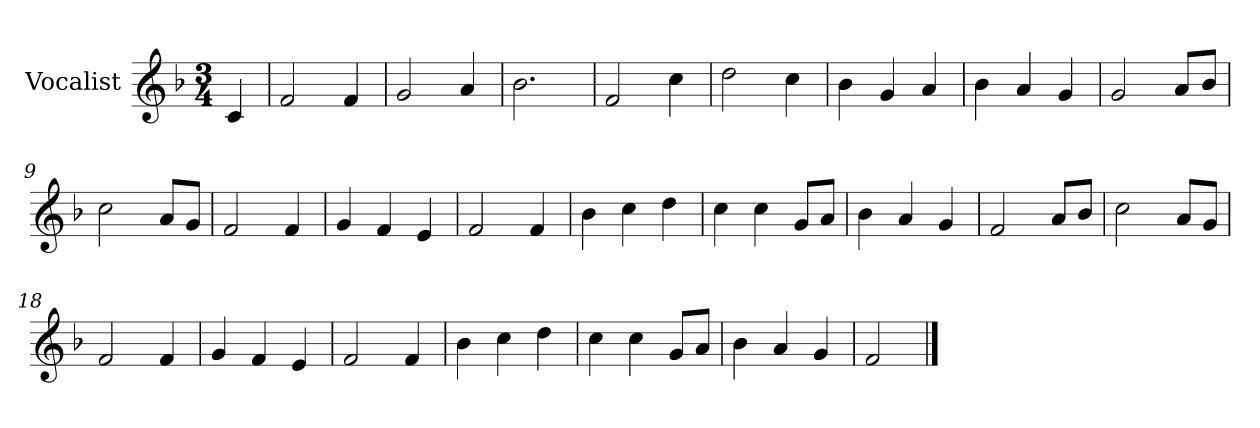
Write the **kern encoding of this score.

**kern
*part1
*staff1
*I"Vocalist
*k[b-]
*F:
*M3/4
=
4c
=1
2f
4f
=2
2g
4a
=3
2.b-
=4
2f
4cc
=5
2dd
4cc
=6
4b-
4g
4a
=7
4b-
4a
4g
=8
2g
8aL
8b-J
=9
2cc
8aL
8gJ
=10
2f
4f
=11
4g
4f
4e
=12
2f
4f
=13
4b-
4cc
4dd
=14
4cc
4cc
8gL
8aJ
=15
4b-
4a
4g
=16
2f
8aL
8b-J
=17
2cc
8aL
8gJ
=18
2f
4f
=19
4g
4f
4e
=20
2f
4f
=21
4b-
4cc
4dd
=22
4cc
4cc
8gL
8aJ
=23
4b-
4a
4g
=24
2f
==
*-
